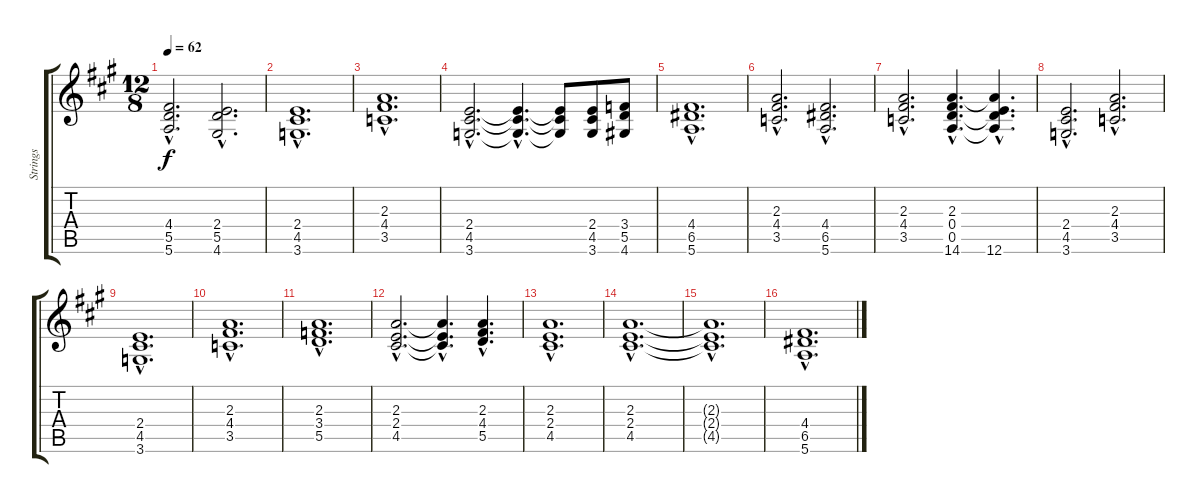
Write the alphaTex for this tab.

\track ("Strings" "Strings") {instrument stringensemble1}
\staff {score tabs}
\tuning (E5 B4 G4 D4 A3 E3) {hide}
\ts (12 8)
\tempo 62
\clef g2
\ks a
(4.4{hac} 5.5{hac} 5.6{hac}).2{d dy f} (2.4{hac} 5.5{hac} 4.6{hac}).2{d} |
(2.4{hac} 4.5{hac} 3.6{hac}).1{d} |
(2.3{hac} 4.4{hac} 3.5{hac}).1{d} |
(2.4{hac} 4.5{hac} 3.6{hac}).2{d} (2.4{hac t} 4.5{hac t} 3.6{hac t}).4{d} (2.4{t} 4.5{t} 3.6{t}).8 (2.4 4.5 3.6).8 (3.4 5.5 4.6).8 |
(4.4{hac} 6.5{hac} 5.6{hac}).1{d} |
(2.3{hac} 4.4{hac} 3.5{hac}).2{d} (4.4{hac} 6.5{hac} 5.6{hac}).2{d} |
(2.3{hac} 4.4{hac} 3.5{hac}).2{d} (2.3{hac} 0.4{hac} 0.5{hac} 14.6{hac}).4{d} (2.3{hac t} 0.4{hac t} 0.5{hac t} 12.6{hac}).4{d} |
(2.4{hac} 4.5{hac} 3.6{hac}).2{d} (2.3{hac} 4.4{hac} 3.5{hac}).2{d} |
(2.4{hac} 4.5{hac} 3.6{hac}).1{d} |
(2.3{hac} 4.4{hac} 3.5{hac}).1{d} |
(2.3{hac} 3.4{hac} 5.5{hac}).1{d} |
(2.3{hac} 2.4{hac} 4.5{hac}).2{d} (2.3{hac t} 2.4{hac t} 4.5{hac t}).4{d} (2.3{hac} 4.4{hac} 5.5{hac}).4{d} |
(2.3{hac} 2.4{hac} 4.5{hac}).1{d} |
(2.3{hac} 2.4{hac} 4.5{hac}).1{d} |
(2.3{hac t} 2.4{hac t} 4.5{hac t}).1{d} |
(4.4{hac} 6.5{hac} 5.6{hac}).1{d}
